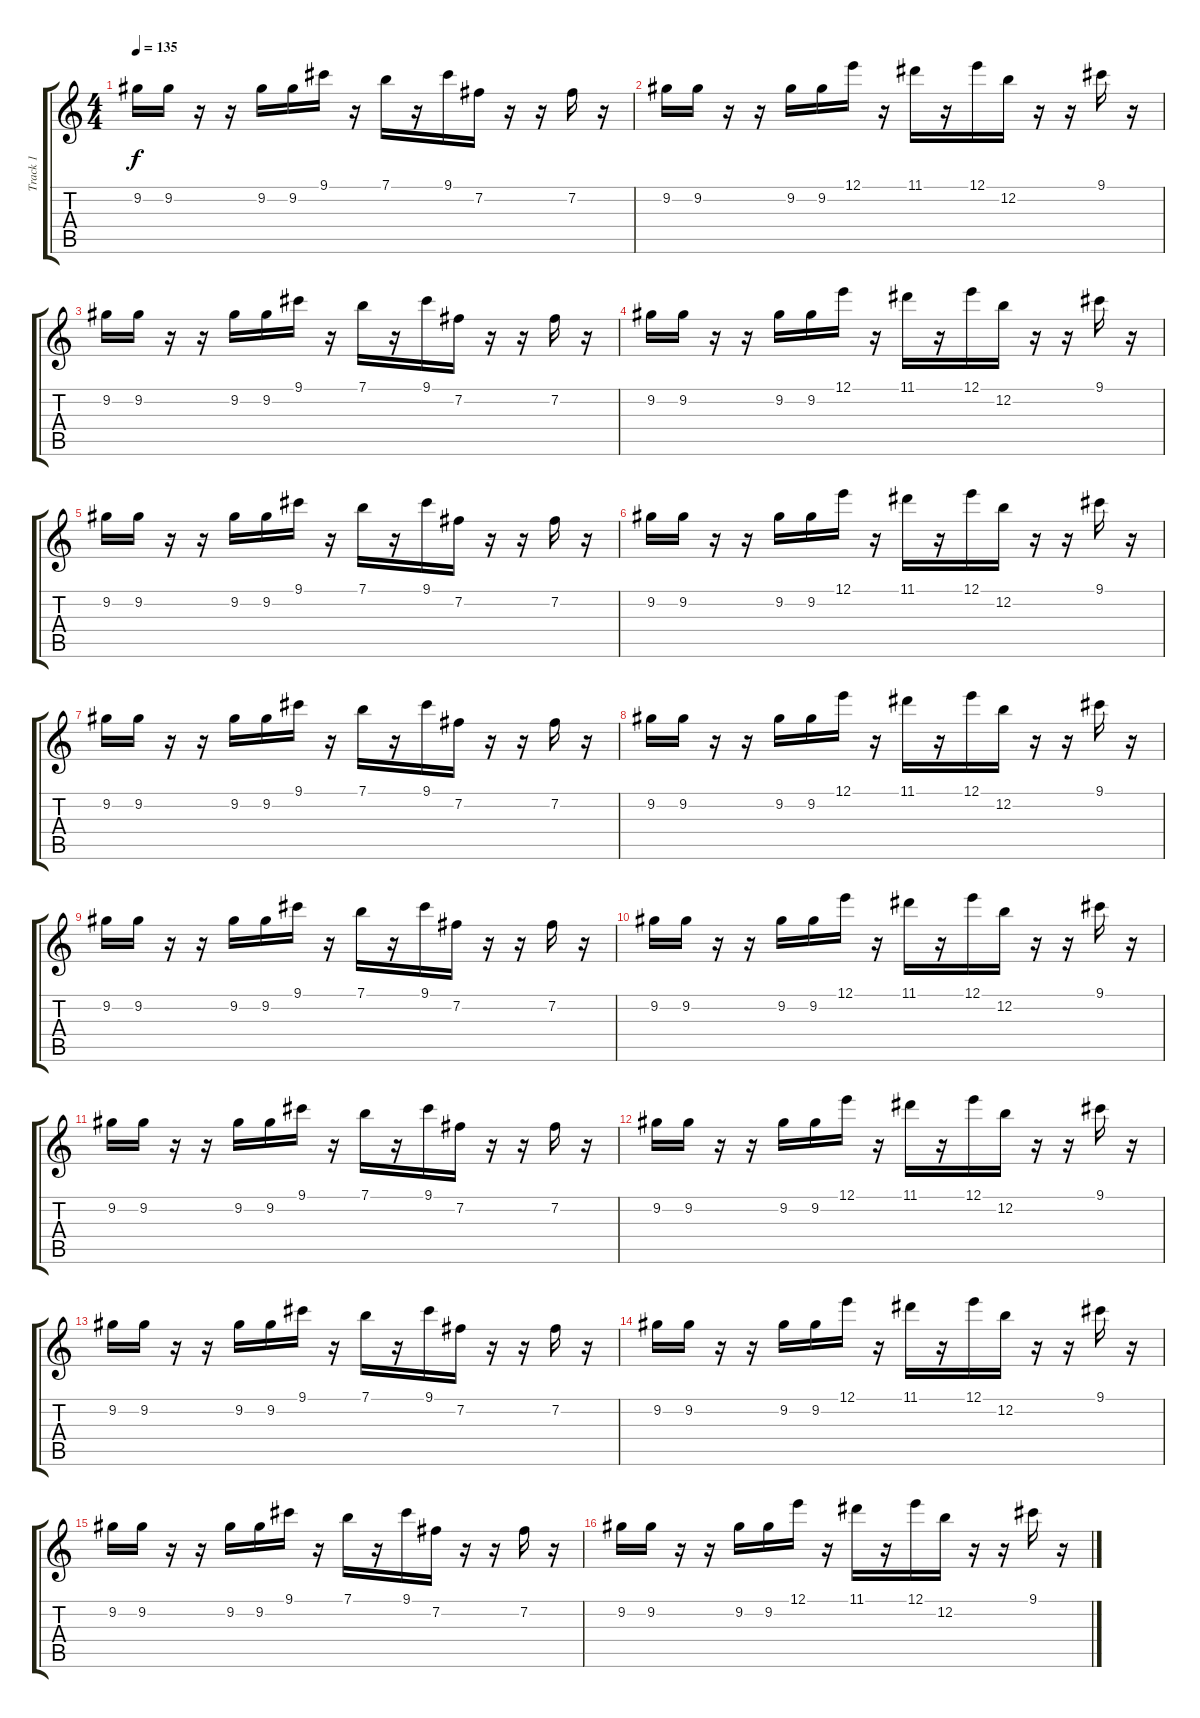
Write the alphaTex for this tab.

\track ("Track 1" "Track 1") {instrument electricguitarmuted}
\staff {score tabs}
\tuning (E4 B3 G3 D3 A2 E2) {hide}
\ts (4 4)
\tempo 135
\clef g2
\ks c
9.2.16{dy f} 9.2.16 r.16 r.16 9.2.16 9.2.16 9.1.16 r.16 7.1.16 r.16 9.1.16 7.2.16 r.16 r.16 7.2.16 r.16 |
9.2.16 9.2.16 r.16 r.16 9.2.16 9.2.16 12.1.16 r.16 11.1.16 r.16 12.1.16 12.2.16 r.16 r.16 9.1.16 r.16 |
9.2.16 9.2.16 r.16 r.16 9.2.16 9.2.16 9.1.16 r.16 7.1.16 r.16 9.1.16 7.2.16 r.16 r.16 7.2.16 r.16 |
9.2.16 9.2.16 r.16 r.16 9.2.16 9.2.16 12.1.16 r.16 11.1.16 r.16 12.1.16 12.2.16 r.16 r.16 9.1.16 r.16 |
9.2.16 9.2.16 r.16 r.16 9.2.16 9.2.16 9.1.16 r.16 7.1.16 r.16 9.1.16 7.2.16 r.16 r.16 7.2.16 r.16 |
9.2.16 9.2.16 r.16 r.16 9.2.16 9.2.16 12.1.16 r.16 11.1.16 r.16 12.1.16 12.2.16 r.16 r.16 9.1.16 r.16 |
9.2.16 9.2.16 r.16 r.16 9.2.16 9.2.16 9.1.16 r.16 7.1.16 r.16 9.1.16 7.2.16 r.16 r.16 7.2.16 r.16 |
9.2.16 9.2.16 r.16 r.16 9.2.16 9.2.16 12.1.16 r.16 11.1.16 r.16 12.1.16 12.2.16 r.16 r.16 9.1.16 r.16 |
9.2.16{volume 12 instrument electricguitarjazz} 9.2.16 r.16 r.16 9.2.16 9.2.16 9.1.16 r.16 7.1.16 r.16 9.1.16 7.2.16 r.16 r.16 7.2.16 r.16 |
9.2.16 9.2.16 r.16 r.16 9.2.16 9.2.16 12.1.16 r.16 11.1.16 r.16 12.1.16 12.2.16 r.16 r.16 9.1.16 r.16 |
9.2.16 9.2.16 r.16 r.16 9.2.16 9.2.16 9.1.16 r.16 7.1.16 r.16 9.1.16 7.2.16 r.16 r.16 7.2.16 r.16 |
9.2.16 9.2.16 r.16 r.16 9.2.16 9.2.16 12.1.16 r.16 11.1.16 r.16 12.1.16 12.2.16 r.16 r.16 9.1.16 r.16 |
9.2.16 9.2.16 r.16 r.16 9.2.16 9.2.16 9.1.16 r.16 7.1.16 r.16 9.1.16 7.2.16 r.16 r.16 7.2.16 r.16 |
9.2.16 9.2.16 r.16 r.16 9.2.16 9.2.16 12.1.16 r.16 11.1.16 r.16 12.1.16 12.2.16 r.16 r.16 9.1.16 r.16 |
9.2.16 9.2.16 r.16 r.16 9.2.16 9.2.16 9.1.16 r.16 7.1.16 r.16 9.1.16 7.2.16 r.16 r.16 7.2.16 r.16 |
9.2.16 9.2.16 r.16 r.16 9.2.16 9.2.16 12.1.16 r.16 11.1.16 r.16 12.1.16 12.2.16 r.16 r.16 9.1.16 r.16
